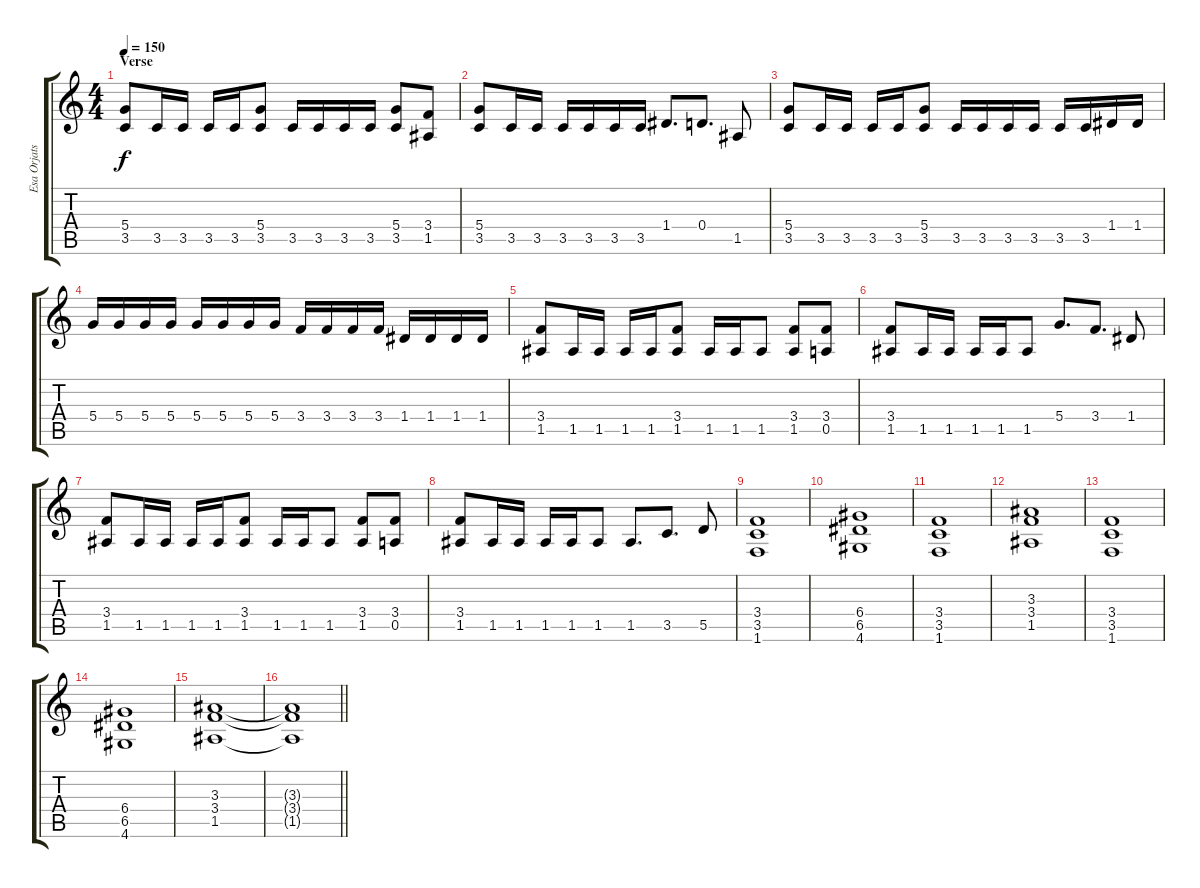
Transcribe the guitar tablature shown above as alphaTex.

\track ("Esa Orjatsalo" "Esa Orjats") {instrument distortionguitar}
\staff {score tabs}
\tuning (E4 B3 G3 D3 A2 E2) {hide}
\ts (4 4)
\section ("" "Verse")
\tempo 150
\clef g2
\ks c
(5.4 3.5).8{dy f} 3.5.16 3.5.16 3.5.16 3.5.16 (5.4 3.5).8 3.5.16 3.5.16 3.5.16 3.5.16 (5.4 3.5).8 (3.4 1.5).8 |
(5.4 3.5).8 3.5.16 3.5.16 3.5.16 3.5.16 3.5.16 3.5.16 1.4.8{d} 0.4.8{d} 1.5.8 |
(5.4 3.5).8 3.5.16 3.5.16 3.5.16 3.5.16 (5.4 3.5).8 3.5.16 3.5.16 3.5.16 3.5.16 3.5.16 3.5.16 1.4.16 1.4.16 |
5.4.16 5.4.16 5.4.16 5.4.16 5.4.16 5.4.16 5.4.16 5.4.16 3.4.16 3.4.16 3.4.16 3.4.16 1.4.16 1.4.16 1.4.16 1.4.16 |
(3.4 1.5).8 1.5.16 1.5.16 1.5.16 1.5.16 (3.4 1.5).8 1.5.16 1.5.16 1.5.8 (3.4 1.5).8 (3.4 0.5).8 |
(3.4 1.5).8 1.5.16 1.5.16 1.5.16 1.5.16 1.5.8 5.4.8{d} 3.4.8{d} 1.4.8 |
(3.4 1.5).8 1.5.16 1.5.16 1.5.16 1.5.16 (3.4 1.5).8 1.5.16 1.5.16 1.5.8 (3.4 1.5).8 (3.4 0.5).8 |
(3.4 1.5).8 1.5.16 1.5.16 1.5.16 1.5.16 1.5.8 1.5.8{d} 3.5.8{d} 5.5.8 |
(3.4 3.5 1.6).1 |
(6.4 6.5 4.6).1 |
(3.4 3.5 1.6).1 |
(3.3 3.4 1.5).1 |
(3.4 3.5 1.6).1 |
(6.4 6.5 4.6).1 |
(3.3 3.4 1.5).1 |
\barLineRight lightlight
(3.3{t} 3.4{t} 1.5{t}).1
